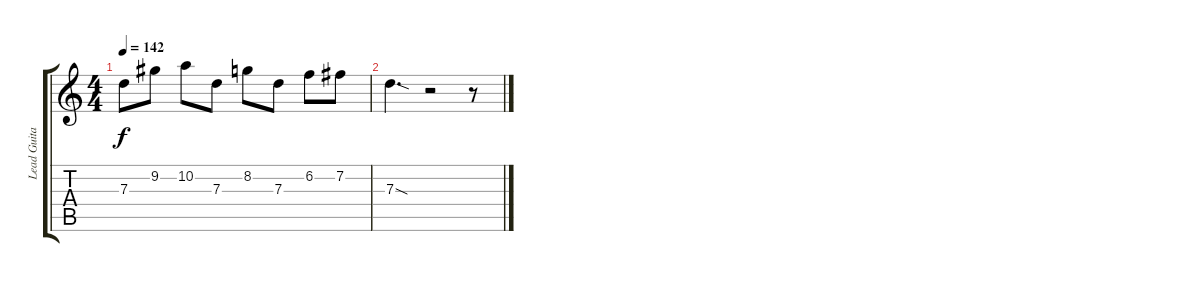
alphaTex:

\track ("Lead Guitar (Slash)  " "Lead Guita") {instrument overdrivenguitar}
\staff {score tabs}
\tuning (E4 B3 G3 D3 A2 D2) {hide}
\ts (4 4)
\tempo 142
\clef g2
\ks c
7.3.8{dy f} 9.2.8 10.2.8 7.3.8 8.2.8 7.3.8 6.2.8 7.2.8 |
7.3{sod}.4{d} r.2 r.8
